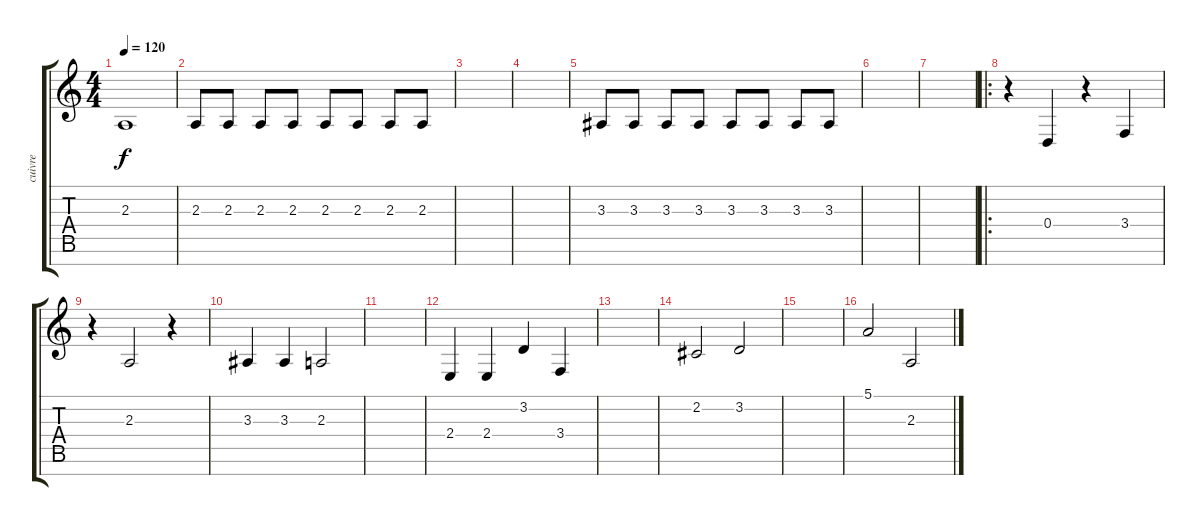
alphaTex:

\track ("cuivre" "cuivre") {instrument trumpet}
\staff {score tabs}
\tuning (E4 B3 G3 D3 A2 E2 B1) {hide}
\ts (4 4)
\tempo 120
\clef g2
\ks c
2.3.1{dy f instrument trumpet} |
2.3.8 2.3.8 2.3.8 2.3.8 2.3.8 2.3.8 2.3.8 2.3.8 |
|
|
3.3.8 3.3.8 3.3.8 3.3.8 3.3.8 3.3.8 3.3.8 3.3.8 |
|
|
\ro
r.4 0.4.4 r.4 3.4.4 |
r.4 2.3.2 r.4 |
3.3.4 3.3.4 2.3.2 |
|
2.4.4 2.4.4 3.2.4 3.4.4 |
|
2.2.2 3.2.2 |
|
5.1.2 2.3.2
